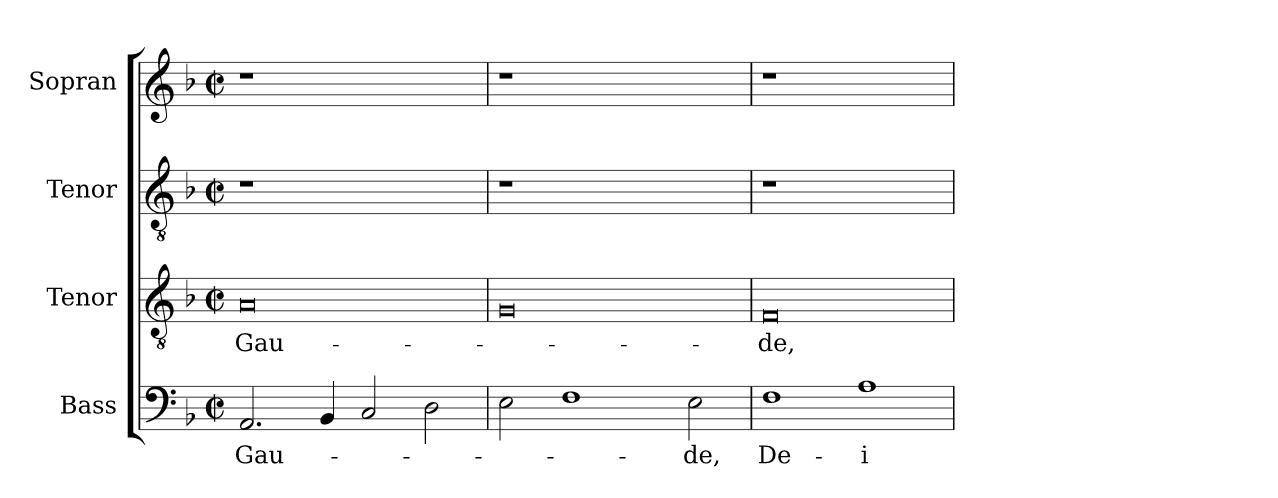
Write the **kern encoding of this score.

**kern	**text	**kern	**text	**kern	**kern
*part4	*part4	*part3	*part3	*part2	*part1
*staff4	*staff4	*staff3	*staff3	*staff2	*staff1
*I"Bass	*	*I"Tenor	*	*I"Tenor	*I"Sopran
*	*	*I'Tenor	*	*	*
!!LO:PB:g=z
*clefF4	*	*clefGv2	*	*clefGv2	*clefG2
*	*	*ITrd7c12	*	*ITrd7c12	*
*k[b-]	*	*k[b-]	*	*k[b-]	*k[b-]
*F:	*	*F:	*	*F:	*F:
*M2/2	*	*M2/2	*	*M2/2	*M2/2
*met(c|)	*	*met(c|)	*	*met(c|)	*met(c|)
=1	=1	=1	=1	=1	=1
!	!LO:LY:b:color=#000000	!	!	!	!
!	!	!	!LO:LY:b:color=#000000	!LO:N:vis=1	!LO:N:vis=1
2.AAi/	Gau-	0AAi	Gau-	1r	1r
4BB-i/	.	.	.	.	.
2Ci/	.	.	.	1ryy	1ryy
2Di\	.	.	.	.	.
=2	=2	=2	=2	=2	=2
!	!	!	!	!LO:N:vis=1	!LO:N:vis=1
2Ei\	.	0GGi	.	1r	1r
1Fi	.	.	.	.	.
.	.	.	.	1ryy	1ryy
!	!LO:LY:b:color=#000000	!	!	!	!
2Ei\	-de,	.	.	.	.
=3	=3	=3	=3	=3	=3
!	!LO:LY:b:color=#000000	!	!	!	!
!	!	!	!LO:LY:b:color=#000000	!LO:N:vis=1	!LO:N:vis=1
1Fi	De-	0FFi	-de,	1r	1r
!	!LO:LY:b:color=#000000	!	!	!	!
1Ai	-i	.	.	1ryy	1ryy
=	=	=	=	=	=
*-	*-	*-	*-	*-	*-
